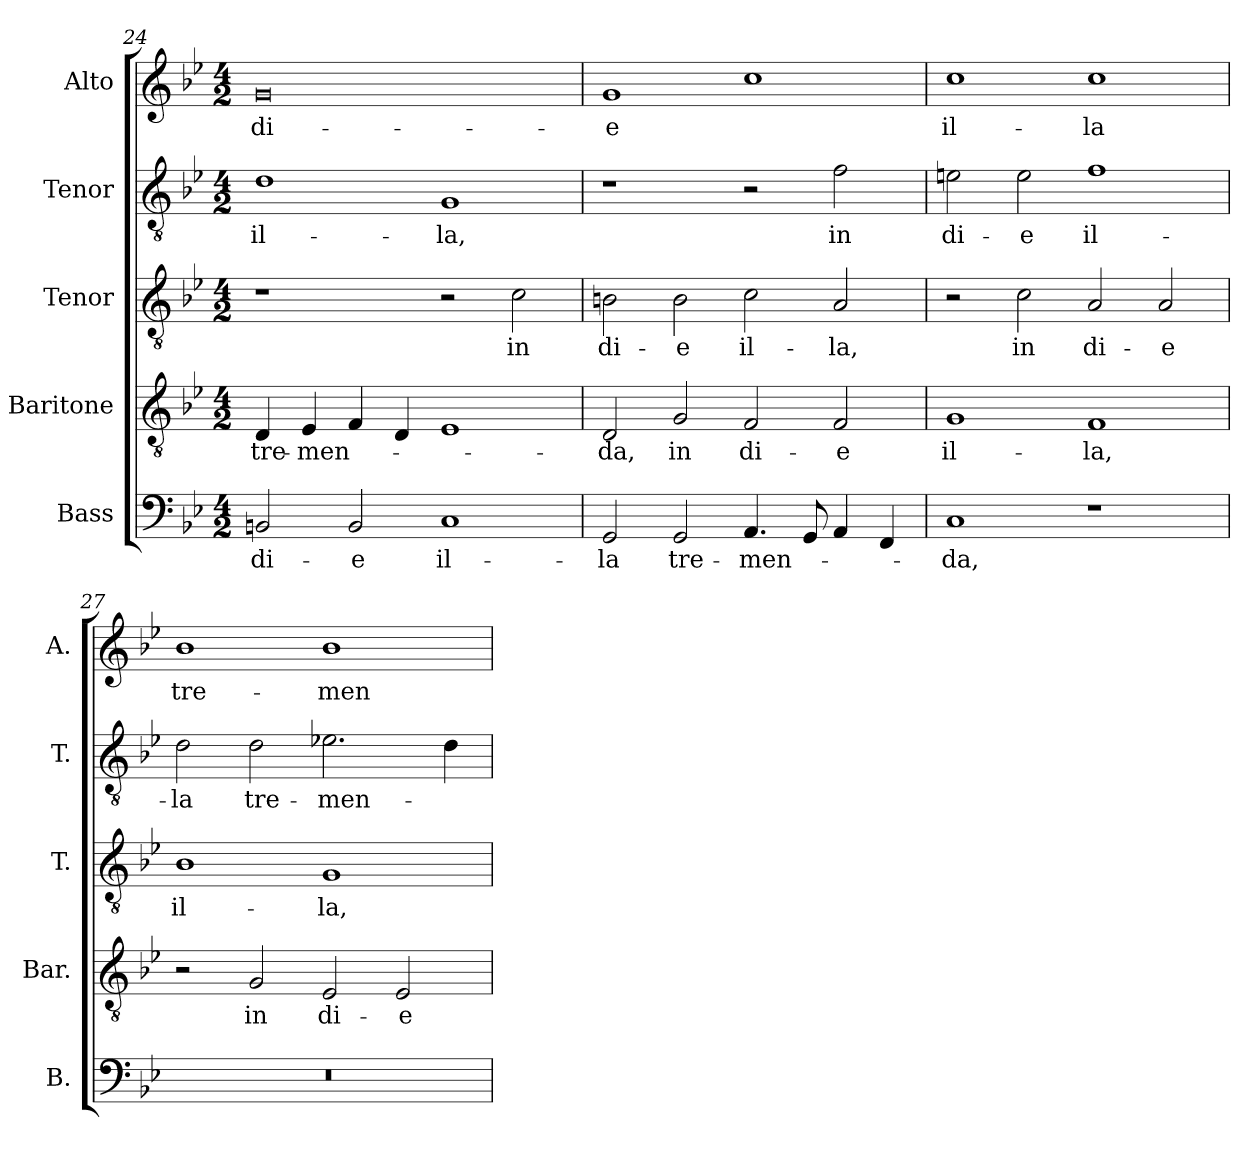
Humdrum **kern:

**kern	**text	**kern	**text	**kern	**text	**kern	**text	**kern	**text
*part5	*part5	*part4	*part4	*part3	*part3	*part2	*part2	*part1	*part1
*staff5	*staff5	*staff4	*staff4	*staff3	*staff3	*staff2	*staff2	*staff1	*staff1
*I"Bass	*	*I"Baritone	*	*I"Tenor	*	*I"Tenor	*	*I"Alto	*
*I'B.	*	*I'Bar.	*	*I'T.	*	*I'T.	*	*I'A.	*
*clefF4	*	*clefGv2	*	*clefGv2	*	*clefGv2	*	*clefG2	*
*	*	*ITrd7c12	*	*ITrd7c12	*	*ITrd7c12	*	*	*
*k[b-e-]	*	*k[b-e-]	*	*k[b-e-]	*	*k[b-e-]	*	*k[b-e-]	*
*B-:	*	*B-:	*	*B-:	*	*B-:	*	*B-:	*
*M4/2	*	*M4/2	*	*M4/2	*	*M4/2	*	*M4/2	*
=24	=24	=24	=24	=24	=24	=24	=24	=24	=24
!	!LO:LY:b:color=#000000	!	!	!	!	!	!	!	!
!	!	!	!LO:LY:b:color=#000000	!	!	!	!	!	!
!	!	!	!	!	!	!	!LO:LY:b:color=#000000	!	!
!	!	!	!	!	!	!	!	!	!LO:LY:b:color=#000000
2BBni/	di-	4DDi/	tre-	1r	.	1Di	il-	0gi	di-
!	!	!	!LO:LY:b:color=#000000	!	!	!	!	!	!
.	.	4EE-i/	-men-	.	.	.	.	.	.
!	!LO:LY:b:color=#000000	!	!	!	!	!	!	!	!
2BBi/	-e	4FFi/	.	.	.	.	.	.	.
.	.	4DDi/	.	.	.	.	.	.	.
!	!LO:LY:b:color=#000000	!	!	!	!	!	!	!	!
!	!	!	!	!	!	!	!LO:LY:b:color=#000000	!	!
1Ci	il-	1EE-i	.	2r	.	1GGi	-la,	.	.
!	!	!	!	!	!LO:LY:b:color=#000000	!	!	!	!
.	.	.	.	2Ci\	in	.	.	.	.
=25	=25	=25	=25	=25	=25	=25	=25	=25	=25
!	!LO:LY:b:color=#000000	!	!	!	!	!	!	!	!
!	!	!	!LO:LY:b:color=#000000	!	!	!	!	!	!
!	!	!	!	!	!LO:LY:b:color=#000000	!	!	!	!
!	!	!	!	!	!	!	!	!	!LO:LY:b:color=#000000
2GGi/	-la	2DDi/	-da,	2BBni\	di-	1r	.	1gi	-e
!	!LO:LY:b:color=#000000	!	!	!	!	!	!	!	!
!	!	!	!LO:LY:b:color=#000000	!	!	!	!	!	!
!	!	!	!	!	!LO:LY:b:color=#000000	!	!	!	!
2GGi/	tre-	2GGi/	in	2BBi\	-e	.	.	.	.
!	!LO:LY:b:color=#000000	!	!	!	!	!	!	!	!
!	!	!	!LO:LY:b:color=#000000	!	!	!	!	!	!
!	!	!	!	!	!LO:LY:b:color=#000000	!	!	!	!
4.AAi/	-men-	2FFi/	di-	2Ci\	il-	2r	.	1cci	.
8GGi/	.	.	.	.	.	.	.	.	.
!	!	!	!LO:LY:b:color=#000000	!	!	!	!	!	!
!	!	!	!	!	!LO:LY:b:color=#000000	!	!	!	!
!	!	!	!	!	!	!	!LO:LY:b:color=#000000	!	!
4AAi/	.	2FFi/	-e	2AAi/	-la,	2Fi\	in	.	.
4FFi/	.	.	.	.	.	.	.	.	.
!!LO:LB:g=z
=26	=26	=26	=26	=26	=26	=26	=26	=26	=26
!	!LO:LY:b:color=#000000	!	!	!	!	!	!	!	!
!	!	!	!LO:LY:b:color=#000000	!	!	!	!	!	!
!	!	!	!	!	!	!	!LO:LY:b:color=#000000	!	!
!	!	!	!	!	!	!	!	!	!LO:LY:b:color=#000000
1Ci	-da,	1GGi	il-	2r	.	2Eni\	di-	1cci	il-
!	!	!	!	!	!LO:LY:b:color=#000000	!	!	!	!
!	!	!	!	!	!	!	!LO:LY:b:color=#000000	!	!
.	.	.	.	2Ci\	in	2Ei\	-e	.	.
!	!	!	!LO:LY:b:color=#000000	!	!	!	!	!	!
!	!	!	!	!	!LO:LY:b:color=#000000	!	!	!	!
!	!	!	!	!	!	!	!LO:LY:b:color=#000000	!	!
!	!	!	!	!	!	!	!	!	!LO:LY:b:color=#000000
1r	.	1FFi	-la,	2AAi/	di-	1Fi	il-	1cci	-la
!	!	!	!	!	!LO:LY:b:color=#000000	!	!	!	!
.	.	.	.	2AAi/	-e	.	.	.	.
=27	=27	=27	=27	=27	=27	=27	=27	=27	=27
!LO:N:vis=1	!	!	!	!	!	!	!	!	!
!	!	!	!	!	!LO:LY:b:color=#000000	!	!	!	!
!	!	!	!	!	!	!	!LO:LY:b:color=#000000	!	!
!	!	!	!	!	!	!	!	!	!LO:LY:b:color=#000000
0r	.	2r	.	1BB-i	il-	2Di\	-la	1b-i	tre-
!	!	!	!LO:LY:b:color=#000000	!	!	!	!	!	!
!	!	!	!	!	!	!	!LO:LY:b:color=#000000	!	!
.	.	2GGi/	in	.	.	2Di\	tre-	.	.
!	!	!	!LO:LY:b:color=#000000	!	!	!	!	!	!
!	!	!	!	!	!LO:LY:b:color=#000000	!	!	!	!
!	!	!	!	!	!	!	!LO:LY:b:color=#000000	!	!
!	!	!	!	!	!	!	!	!	!LO:LY:b:color=#000000
.	.	2EE-i/	di-	1GGi	-la,	2.E-Xi\	-men-	1b-i	-men-
!	!	!	!LO:LY:b:color=#000000	!	!	!	!	!	!
.	.	2EE-i/	-e	.	.	.	.	.	.
.	.	.	.	.	.	4Di\	.	.	.
=	=	=	=	=	=	=	=	=	=
*-	*-	*-	*-	*-	*-	*-	*-	*-	*-
